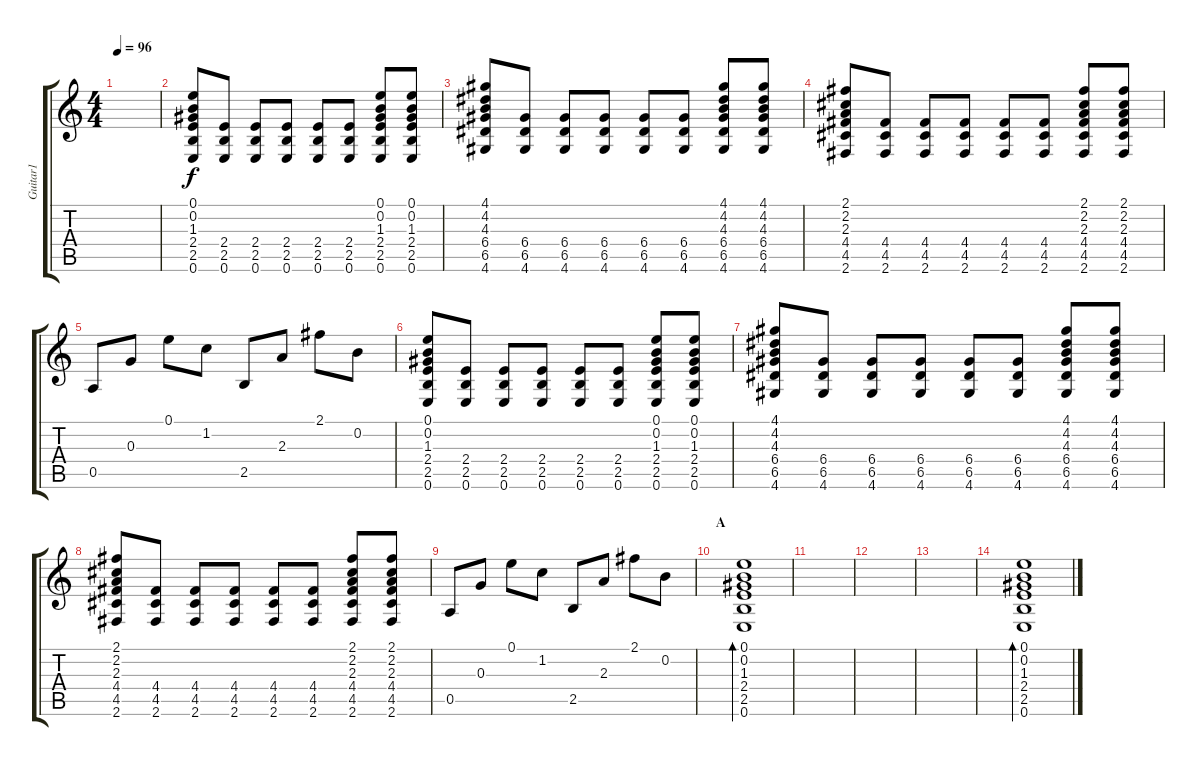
\track ("Guitar1" "Guitar1") {instrument overdrivenguitar}
\staff {score tabs}
\tuning (E4 B3 G3 D3 A2 E2) {hide}
\ts (4 4)
\tempo 96
\clef g2
\ks c
|
(0.1 0.2 1.3 2.4 2.5 0.6).8 (2.4 2.5 0.6).8 (2.4 2.5 0.6).8 (2.4 2.5 0.6).8 (2.4 2.5 0.6).8 (2.4 2.5 0.6).8 (0.1 0.2 1.3 2.4 2.5 0.6).8 (0.1 0.2 1.3 2.4 2.5 0.6).8 |
(4.1 4.2 4.3 6.4 6.5 4.6).8 (6.4 6.5 4.6).8 (6.4 6.5 4.6).8 (6.4 6.5 4.6).8 (6.4 6.5 4.6).8 (6.4 6.5 4.6).8 (4.1 4.2 4.3 6.4 6.5 4.6).8 (4.1 4.2 4.3 6.4 6.5 4.6).8 |
(2.1 2.2 2.3 4.4 4.5 2.6).8 (4.4 4.5 2.6).8 (4.4 4.5 2.6).8 (4.4 4.5 2.6).8 (4.4 4.5 2.6).8 (4.4 4.5 2.6).8 (2.1 2.2 2.3 4.4 4.5 2.6).8 (2.1 2.2 2.3 4.4 4.5 2.6).8 |
0.5.8 0.3.8 0.1.8 1.2.8 2.5.8 2.3.8 2.1.8 0.2.8 |
(0.1 0.2 1.3 2.4 2.5 0.6).8 (2.4 2.5 0.6).8 (2.4 2.5 0.6).8 (2.4 2.5 0.6).8 (2.4 2.5 0.6).8 (2.4 2.5 0.6).8 (0.1 0.2 1.3 2.4 2.5 0.6).8 (0.1 0.2 1.3 2.4 2.5 0.6).8 |
(4.1 4.2 4.3 6.4 6.5 4.6).8 (6.4 6.5 4.6).8 (6.4 6.5 4.6).8 (6.4 6.5 4.6).8 (6.4 6.5 4.6).8 (6.4 6.5 4.6).8 (4.1 4.2 4.3 6.4 6.5 4.6).8 (4.1 4.2 4.3 6.4 6.5 4.6).8 |
(2.1 2.2 2.3 4.4 4.5 2.6).8 (4.4 4.5 2.6).8 (4.4 4.5 2.6).8 (4.4 4.5 2.6).8 (4.4 4.5 2.6).8 (4.4 4.5 2.6).8 (2.1 2.2 2.3 4.4 4.5 2.6).8 (2.1 2.2 2.3 4.4 4.5 2.6).8 |
0.5.8 0.3.8 0.1.8 1.2.8 2.5.8 2.3.8 2.1.8 0.2.8 |
\section ("" "A")
(0.1 0.2 1.3 2.4 2.5 0.6).1{bd 120} |
|
|
|
(0.1 0.2 1.3 2.4 2.5 0.6).1{bd 120}
